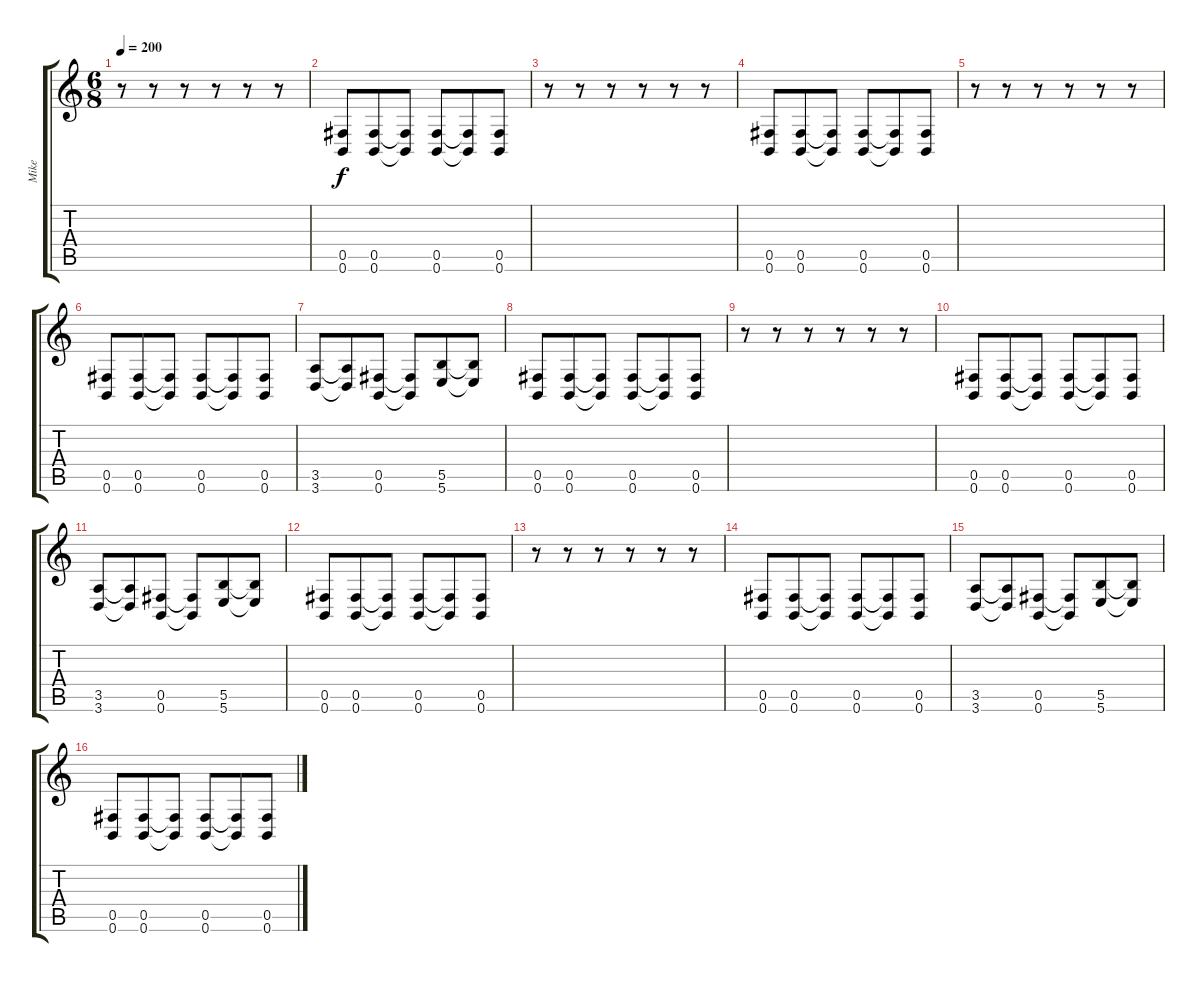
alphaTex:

\track ("Mike" "Mike") {instrument distortionguitar}
\staff {score tabs}
\tuning (Db4 Ab3 E3 B2 Gb2 B1) {hide}
\ts (6 8)
\tempo 200
\clef g2
\ks c
r.8{dy f} r.8 r.8 r.8 r.8 r.8 |
(0.5 0.6).8 (0.5 0.6).8 (0.5{t} 0.6{t}).8 (0.5 0.6).8 (0.5{t} 0.6{t}).8 (0.5 0.6).8 |
r.8 r.8 r.8 r.8 r.8 r.8 |
(0.5 0.6).8 (0.5 0.6).8 (0.5{t} 0.6{t}).8 (0.5 0.6).8 (0.5{t} 0.6{t}).8 (0.5 0.6).8 |
r.8 r.8 r.8 r.8 r.8 r.8 |
(0.5 0.6).8 (0.5 0.6).8 (0.5{t} 0.6{t}).8 (0.5 0.6).8 (0.5{t} 0.6{t}).8 (0.5 0.6).8 |
(3.5 3.6).8 (3.5{t} 3.6{t}).8 (0.5 0.6).8 (0.5{t} 0.6{t}).8 (5.5 5.6).8 (5.5{t} 5.6{t}).8 |
(0.5 0.6).8 (0.5 0.6).8 (0.5{t} 0.6{t}).8 (0.5 0.6).8 (0.5{t} 0.6{t}).8 (0.5 0.6).8 |
r.8 r.8 r.8 r.8 r.8 r.8 |
(0.5 0.6).8 (0.5 0.6).8 (0.5{t} 0.6{t}).8 (0.5 0.6).8 (0.5{t} 0.6{t}).8 (0.5 0.6).8 |
(3.5 3.6).8 (3.5{t} 3.6{t}).8 (0.5 0.6).8 (0.5{t} 0.6{t}).8 (5.5 5.6).8 (5.5{t} 5.6{t}).8 |
(0.5 0.6).8 (0.5 0.6).8 (0.5{t} 0.6{t}).8 (0.5 0.6).8 (0.5{t} 0.6{t}).8 (0.5 0.6).8 |
r.8 r.8 r.8 r.8 r.8 r.8 |
(0.5 0.6).8 (0.5 0.6).8 (0.5{t} 0.6{t}).8 (0.5 0.6).8 (0.5{t} 0.6{t}).8 (0.5 0.6).8 |
(3.5 3.6).8 (3.5{t} 3.6{t}).8 (0.5 0.6).8 (0.5{t} 0.6{t}).8 (5.5 5.6).8 (5.5{t} 5.6{t}).8 |
(0.5 0.6).8 (0.5 0.6).8 (0.5{t} 0.6{t}).8 (0.5 0.6).8 (0.5{t} 0.6{t}).8 (0.5 0.6).8
